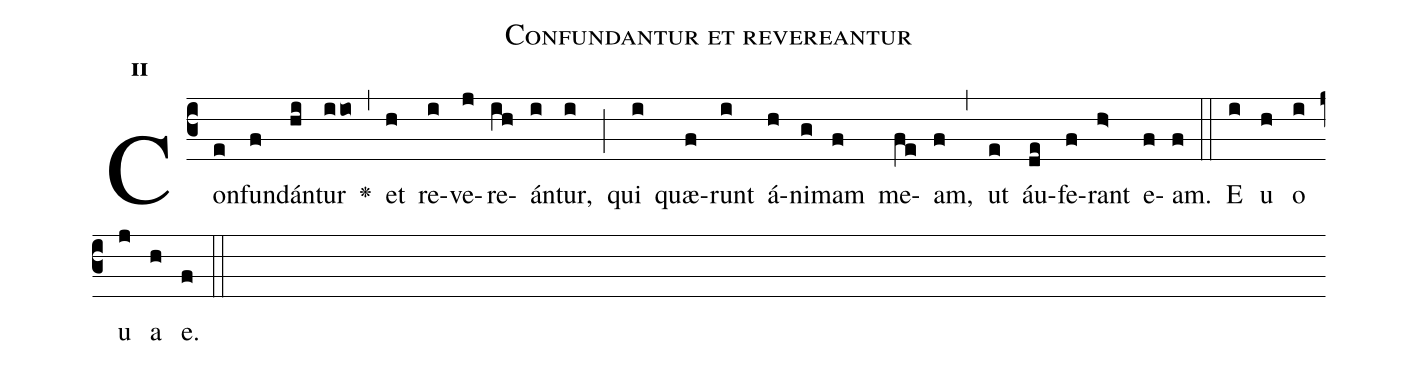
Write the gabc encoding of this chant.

name:Confundantur et revereantur;
office-part:Antiphona;
mode:2;
%%
initial-style: 1;
name: Confundantur et revereantur;
book: Psalterium currens, p. 65;
occasion: Psalterium Hebdomada II Feria VI;
office-part: Officium Lectionis Ant 2;
user-notes: ;
commentary: ;
annotation: 2*a;
centering-scheme: english;
fontsize: 12;
font: OFLSortsMillGoudy;
height: 11;
width: 4.5;
%%
(c3)Con(e)fun(f)dán(hi)tur(iio) <v>\greheightstar</v>(,) et(h) re(i)ve(j)re(ih)án(i)tur,(i) (;) qui(i) quæ(f)runt(i) á(h)ni(g)mam(f) me(fe)am,(f) (,) ut(e) áu(de)fe(f)rant(h>) e(f)am.(f) (::)
E(i) u(h) o(i) u(j) a(h) e.(f) (::)
